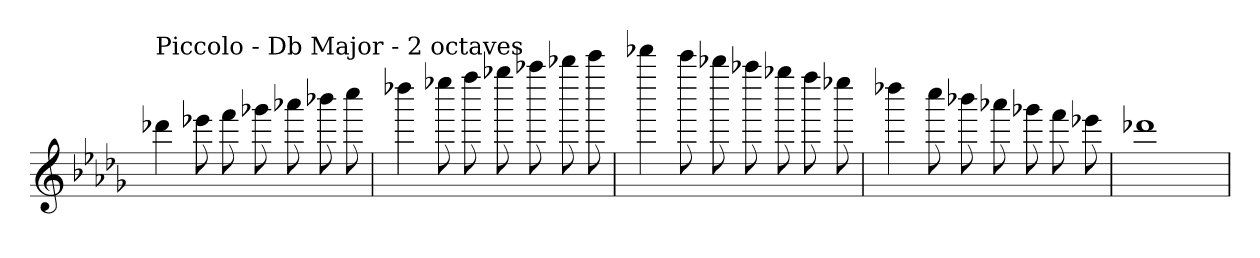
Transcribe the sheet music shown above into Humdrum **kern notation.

**kern
*part1
*staff1
*clefG2
*k[b-e-a-d-g-]
*D-:
=
!LO:TX:a:t=Piccolo - Db Major - 2 octaves
4ddd-X
8eee-X
8fff
8ggg-X
8aaa-X
8bbb-X
8cccc
=
4dddd-X
8eeee-X
8ffff
8gggg-X
8aaaa-X
8bbbb-X
8ccccc
=
4ddddd-X
8ccccc
8bbbb-X
8aaaa-X
8gggg-X
8ffff
8eeee-X
=
4dddd-X
8cccc
8bbb-X
8aaa-X
8ggg-X
8fff
8eee-X
=
1ddd-X
=
*-
